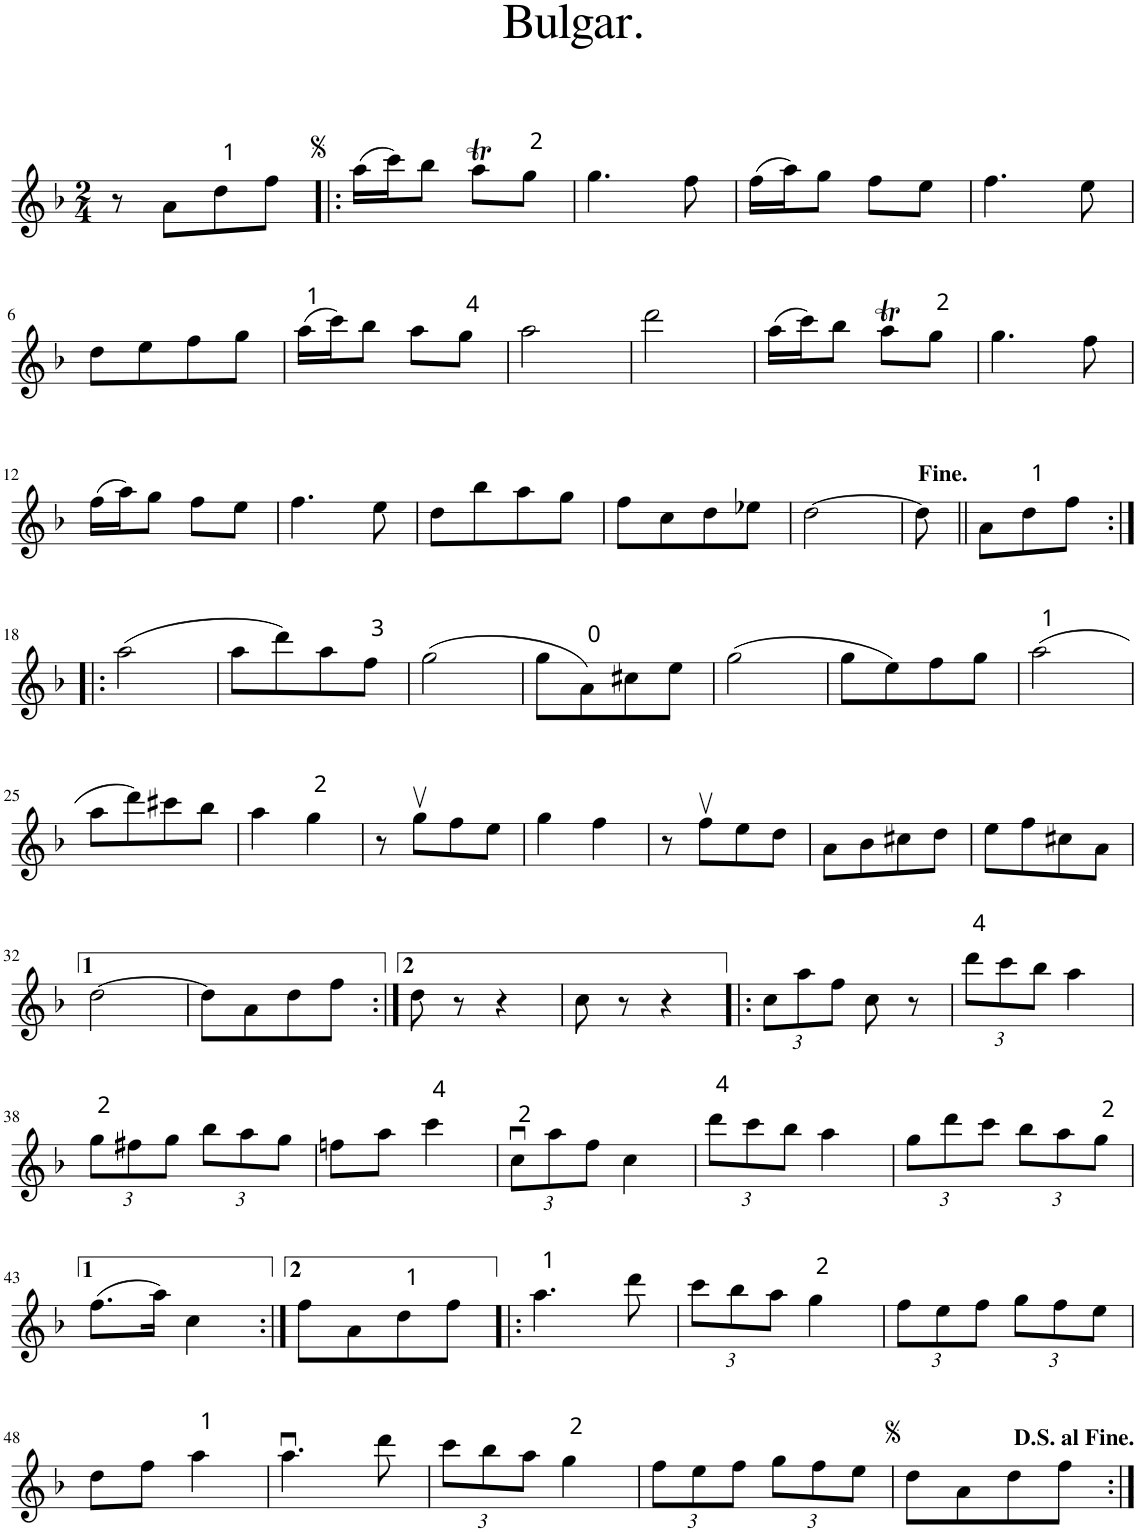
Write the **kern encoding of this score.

**kern
*part1
*staff1
*I"Piano
*I'Pno.
*clefG2
*k[b-]
*d:
*M2/4
=1
8r
8a\L
8dd\
8ff\J
=2!|:
(16aa\LL
16ccc\J)
8bb-\J
8aat\L
8gg\J
=3
4.gg\
8ff\
=4
(16ff\LL
16aa\J)
8gg\J
8ff\L
8ee\J
=5
4.ff\
8ee\
!!LO:LB:g=z
=6
8dd\L
8ee\
8ff\
8gg\J
=7
(16aa\LL
16ccc\J)
8bb-\J
8aa\L
8gg\J
=8
2aa\
=9
2ddd\
=10
(16aa\LL
16ccc\J)
8bb-\J
8aat\L
8gg\J
=11
4.gg\
8ff\
!!LO:LB:g=z
=12
(16ff\LL
16aa\J)
8gg\J
8ff\L
8ee\J
=13
4.ff\
8ee\
=14
8dd\L
8bb-\
8aa\
8gg\J
=15
8ff\L
8cc\
8dd\
8ee-X\J
=16
[2dd\
=17
8dd\]
=17X1||
8a\L
8dd\
8ff\J
!!LO:LB:g=z
=18:|!|:
(2aa\
=19
8aa\L
8ddd\)
8aa\
8ff\J
=20
(2gg\
=21
8gg\L
8a\)
8cc#X\
8ee\J
=22
(2gg\
=23
8gg\L
8ee\)
8ff\
8gg\J
=24
(2aa\
!!LO:LB:g=z
=25
8aa\L
8ddd\)
8ccc#X\
8bb-\J
=26
4aa\
4gg\
=27
8r
8ggv\L
8ff\
8ee\J
=28
4gg\
4ff\
=29
8r
8ffv\L
8ee\
8dd\J
=30
8a\L
8b-\
8cc#X\
8dd\J
=31
8ee\L
8ff\
8cc#X\
8a\J
!!LO:LB:g=z
=32
[2dd\
=33
8dd\L]
8a\
8dd\
8ff\J
=34:|!
8dd\
8r
4r
=35
8cc\
8r
4r
=36!|:
*Xbrackettup
12cc\L
12aa\
12ff\J
8cc\
8r
=37
12ddd\L
12ccc\
12bb-\J
4aa\
!!LO:LB:g=z
=38
12gg\L
12ff#X\
12gg\J
12bb-\L
12aa\
12gg\J
=39
8ffn\L
8aa\J
4ccc\
=40
12ccu\L
12aa\
12ff\J
4cc\
=41
12ddd\L
12ccc\
12bb-\J
4aa\
=42
12gg\L
12ddd\
12ccc\J
12bb-\L
12aa\
12gg\J
!!LO:LB:g=z
=43
(8.ff\L
16aa\Jk)
4cc\
=44:|!
8ff\L
8a\
8dd\
8ff\J
=45!|:
4.aa\
8ddd\
=46
12ccc\L
12bb-\
12aa\J
4gg\
=47
12ff\L
12ee\
12ff\J
12gg\L
12ff\
12ee\J
!!LO:LB:g=z
=48
8dd\L
8ff\J
4aa\
=49
4.aau\
8ddd\
=50
12ccc\L
12bb-\
12aa\J
4gg\
=51
12ff\L
12ee\
12ff\J
12gg\L
12ff\
12ee\J
=52
8dd\L
8a\
8dd\
8ff\J
=:|!
*-
